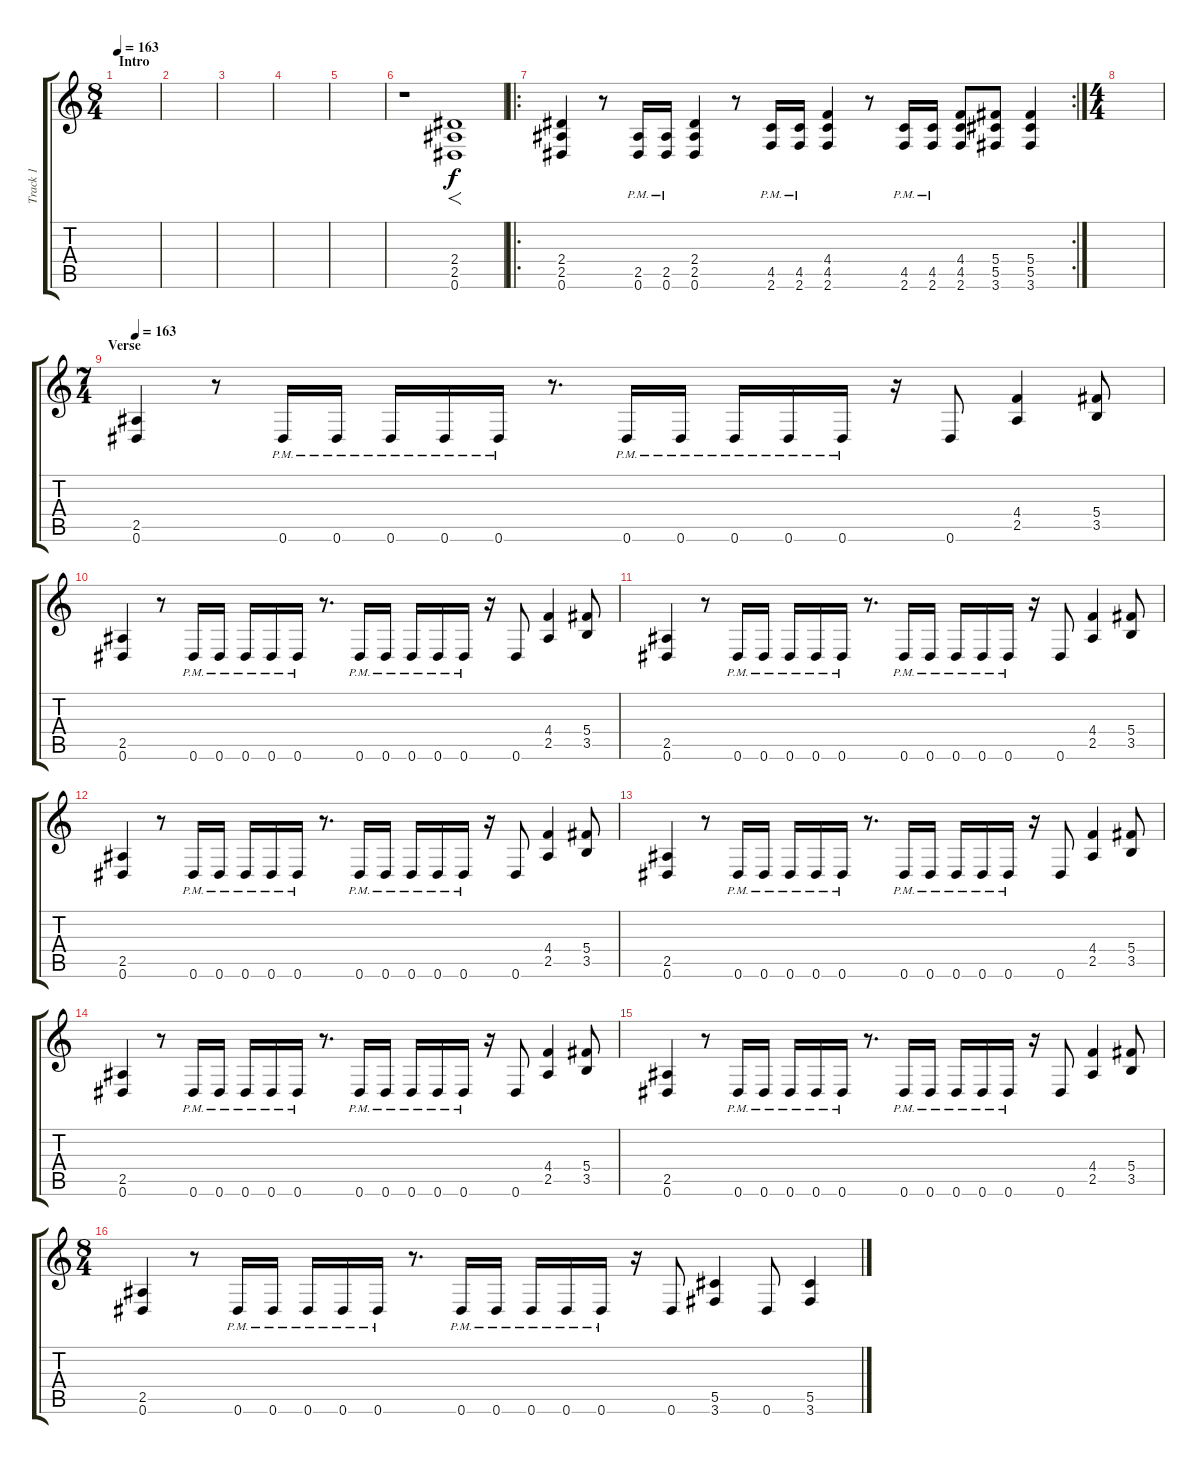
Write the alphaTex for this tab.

\track ("Track 1" "Track 1") {instrument overdrivenguitar}
\staff {score tabs}
\tuning (Eb4 Bb3 Gb3 Db3 Ab2 Eb2) {hide}
\ts (8 4)
\section ("" "Intro")
\tempo 163
\tempo 100
\tempo 163
\clef g2
\ks c
|
|
|
|
|
r.1 (2.4 2.5 0.6).1{f} |
\ro
\rc 2
(2.4 2.5 0.6).4 r.8 (2.5{pm} 0.6{pm}).16 (2.5{pm} 0.6{pm}).16 (2.4 2.5 0.6).4 r.8 (4.5{pm} 2.6{pm}).16 (4.5{pm} 2.6{pm}).16 (4.4 4.5 2.6).4 r.8 (4.5{pm} 2.6{pm}).16 (4.5{pm} 2.6{pm}).16 (4.4 4.5 2.6).8 (5.4 5.5 3.6).8 (5.4 5.5 3.6).4 |
\ts (4 4)
|
\ts (7 4)
\section ("" "Verse")
\tempo 163
(2.5 0.6).4 r.8 0.6{pm}.16 0.6{pm}.16 0.6{pm}.16 0.6{pm}.16 0.6{pm}.16 r.8{d} 0.6{pm}.16 0.6{pm}.16 0.6{pm}.16 0.6{pm}.16 0.6{pm}.16 r.16 0.6.8 (4.4 2.5).4 (5.4 3.5).8 |
(2.5 0.6).4 r.8 0.6{pm}.16 0.6{pm}.16 0.6{pm}.16 0.6{pm}.16 0.6{pm}.16 r.8{d} 0.6{pm}.16 0.6{pm}.16 0.6{pm}.16 0.6{pm}.16 0.6{pm}.16 r.16 0.6.8 (4.4 2.5).4 (5.4 3.5).8 |
(2.5 0.6).4 r.8 0.6{pm}.16 0.6{pm}.16 0.6{pm}.16 0.6{pm}.16 0.6{pm}.16 r.8{d} 0.6{pm}.16 0.6{pm}.16 0.6{pm}.16 0.6{pm}.16 0.6{pm}.16 r.16 0.6.8 (4.4 2.5).4 (5.4 3.5).8 |
(2.5 0.6).4 r.8 0.6{pm}.16 0.6{pm}.16 0.6{pm}.16 0.6{pm}.16 0.6{pm}.16 r.8{d} 0.6{pm}.16 0.6{pm}.16 0.6{pm}.16 0.6{pm}.16 0.6{pm}.16 r.16 0.6.8 (4.4 2.5).4 (5.4 3.5).8 |
(2.5 0.6).4 r.8 0.6{pm}.16 0.6{pm}.16 0.6{pm}.16 0.6{pm}.16 0.6{pm}.16 r.8{d} 0.6{pm}.16 0.6{pm}.16 0.6{pm}.16 0.6{pm}.16 0.6{pm}.16 r.16 0.6.8 (4.4 2.5).4 (5.4 3.5).8 |
(2.5 0.6).4 r.8 0.6{pm}.16 0.6{pm}.16 0.6{pm}.16 0.6{pm}.16 0.6{pm}.16 r.8{d} 0.6{pm}.16 0.6{pm}.16 0.6{pm}.16 0.6{pm}.16 0.6{pm}.16 r.16 0.6.8 (4.4 2.5).4 (5.4 3.5).8 |
(2.5 0.6).4 r.8 0.6{pm}.16 0.6{pm}.16 0.6{pm}.16 0.6{pm}.16 0.6{pm}.16 r.8{d} 0.6{pm}.16 0.6{pm}.16 0.6{pm}.16 0.6{pm}.16 0.6{pm}.16 r.16 0.6.8 (4.4 2.5).4 (5.4 3.5).8 |
\ts (8 4)
(2.5 0.6).4 r.8 0.6{pm}.16 0.6{pm}.16 0.6{pm}.16 0.6{pm}.16 0.6{pm}.16 r.8{d} 0.6{pm}.16 0.6{pm}.16 0.6{pm}.16 0.6{pm}.16 0.6{pm}.16 r.16 0.6.8 (5.5 3.6).4 0.6.8 (5.5 3.6).4
